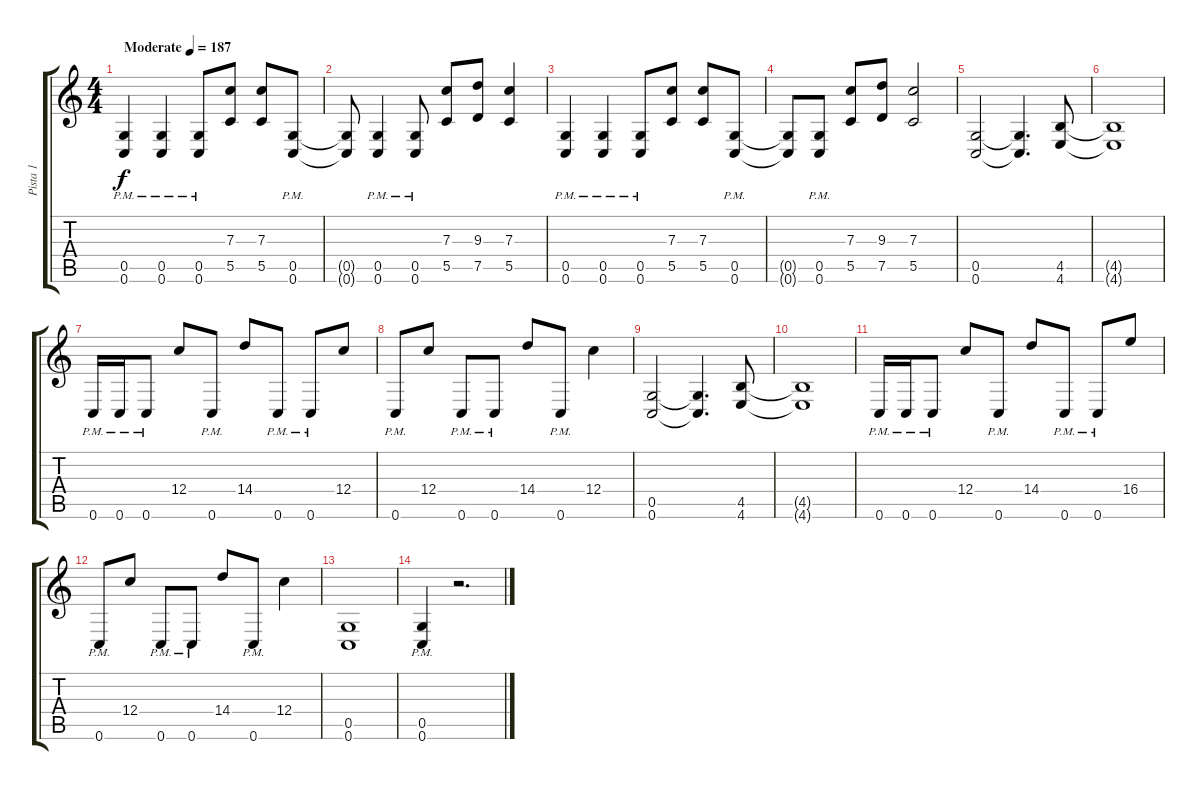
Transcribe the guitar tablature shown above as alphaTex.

\track ("Pista 1" "Pista 1") {instrument distortionguitar}
\staff {score tabs}
\tuning (D4 A3 F3 C3 G2 C2) {hide}
\ts (4 4)
\tempo (187 "Moderate")
\clef g2
\ks c
(0.5{pm} 0.6{pm}).4{dy f instrument distortionguitar} (0.5{pm} 0.6{pm}).4 (0.5{pm} 0.6{pm}).8 (7.3 5.5).8 (7.3 5.5).8 (0.5{pm} 0.6{pm}).8 |
(0.5{t} 0.6{t}).8 (0.5{pm} 0.6{pm}).4 (0.5{pm} 0.6{pm}).8 (7.3 5.5).8 (9.3 7.5).8 (7.3 5.5).4 |
(0.5{pm} 0.6{pm}).4 (0.5{pm} 0.6{pm}).4 (0.5{pm} 0.6{pm}).8 (7.3 5.5).8 (7.3 5.5).8 (0.5{pm} 0.6{pm}).8 |
(0.5{t} 0.6{t}).8 (0.5{pm} 0.6{pm}).8 (7.3 5.5).8 (9.3 7.5).8 (7.3 5.5).2 |
(0.5 0.6).2 (0.5{t} 0.6{t}).4{d} (4.5 4.6).8 |
(4.5{t} 4.6{t}).1 |
0.6{pm}.16 0.6{pm}.16 0.6{pm}.8 12.4.8 0.6{pm}.8 14.4.8 0.6{pm}.8 0.6{pm}.8 12.4.8 |
0.6{pm}.8 12.4.8 0.6{pm}.8 0.6{pm}.8 14.4.8 0.6{pm}.8 12.4.4 |
(0.5 0.6).2 (0.5{t} 0.6{t}).4{d} (4.5 4.6).8 |
(4.5{t} 4.6{t}).1 |
0.6{pm}.16 0.6{pm}.16 0.6{pm}.8 12.4.8 0.6{pm}.8 14.4.8 0.6{pm}.8 0.6{pm}.8 16.4.8 |
0.6{pm}.8 12.4.8 0.6{pm}.8 0.6{pm}.8 14.4.8 0.6{pm}.8 12.4.4 |
(0.5 0.6).1 |
(0.5{pm} 0.6{pm}).4 r.2{d}
